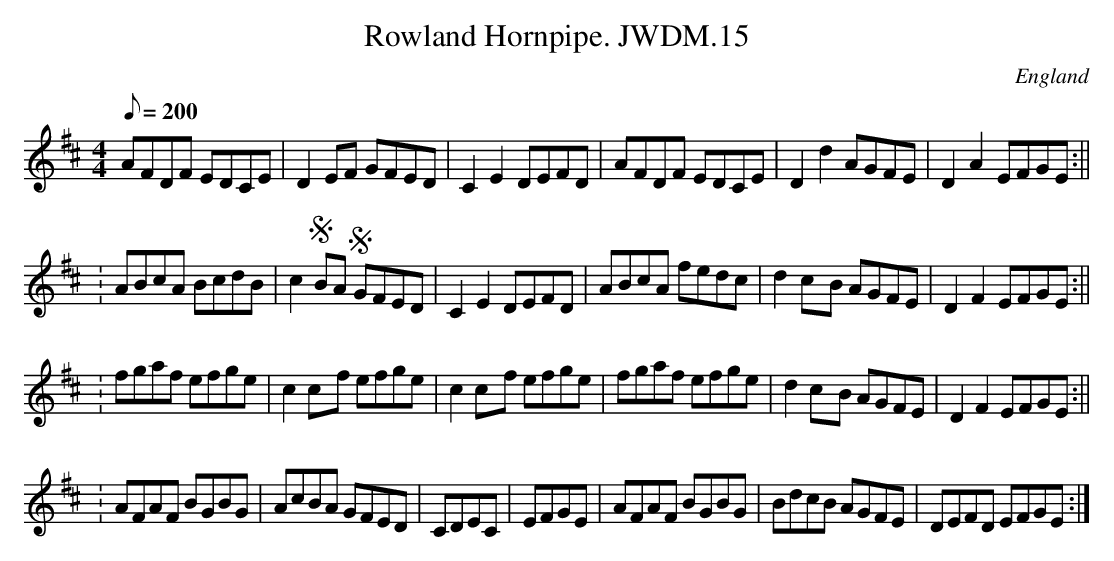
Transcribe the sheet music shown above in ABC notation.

X:1
T:Rowland Hornpipe. JWDM.15
M:4/4
L:1/8
Q:200
O:England
K:D
AFDF EDCE|D2 EF GFED|C2 E2 DEFD|AFDF EDCE|D2d2AGFE|D2A2EFGE:||!
:ABcA BcdB|c2 SBAS GFED|C2 E2 DEFD|ABcA fedc|d2 c-B AGFE|D2F2EFGE:||!
:fgaf efge|c2 c-f efge|c2 c-f efge|fgaf efge|d2 c-B AGFE|D2 F2 EFGE:||!
:AFAF BGBG|AcBA GFED|CDEC|EFGE|AFAF BGBG|BdcB AGFE|DEFD EFGE:|]
